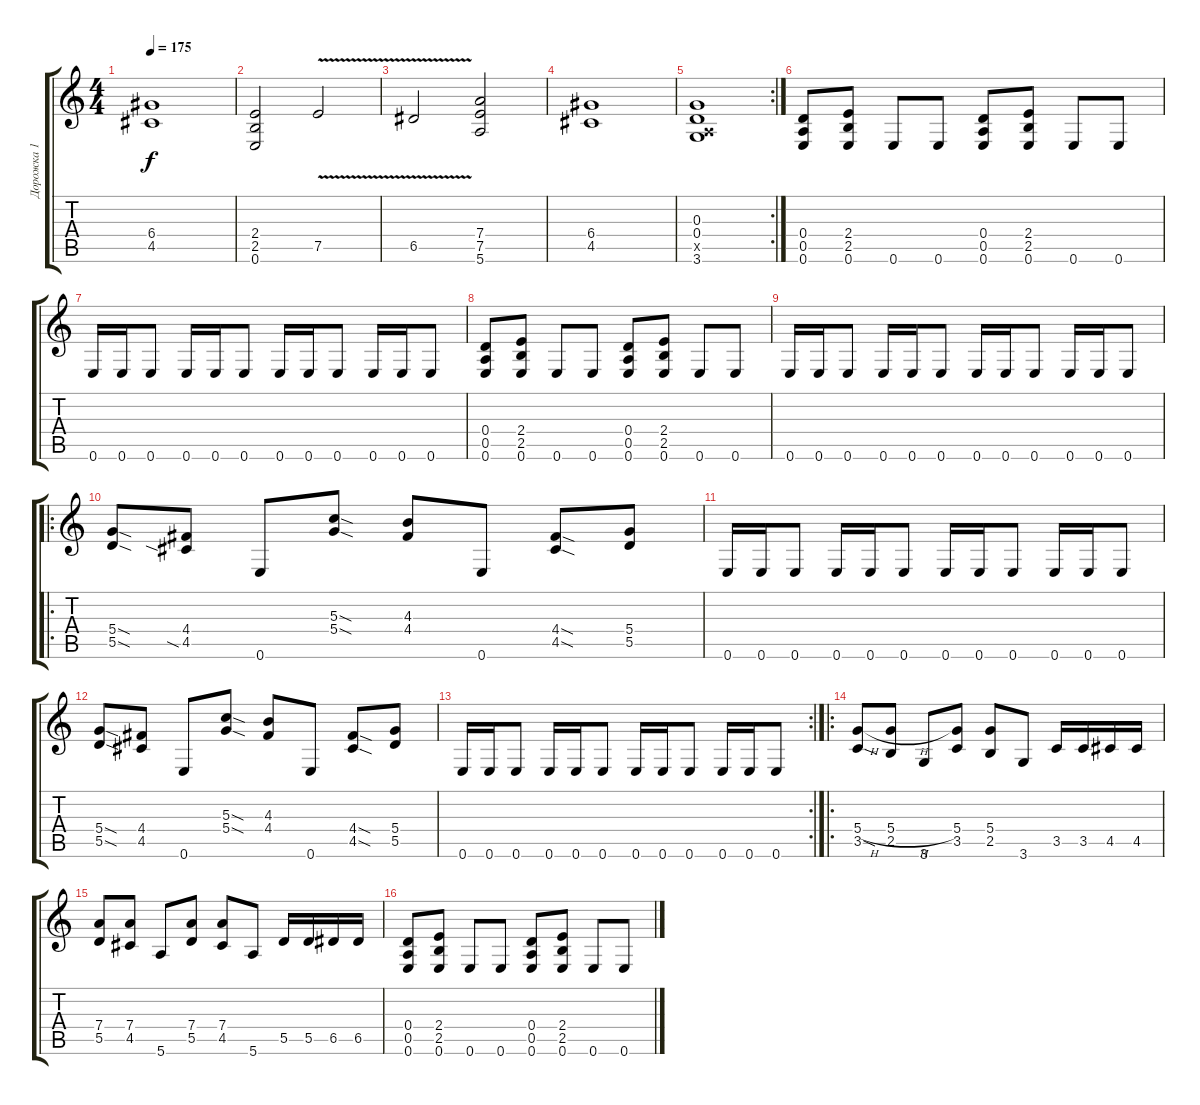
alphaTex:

\track ("Дорожка 1" "Дорожка 1") {instrument distortionguitar}
\staff {score tabs}
\tuning (E4 B3 G3 D3 A2 E2) {hide}
\ts (4 4)
\tempo 175
\clef g2
\ks c
(6.4 4.5).1{dy f} |
(2.4 2.5 0.6).2 7.5{v}.2 |
6.5{v}.2 (7.4 7.5 5.6).2 |
(6.4 4.5).1 |
\rc 2
(0.3 0.4 0.5{x} 3.6).1 |
(0.4 0.5 0.6).8 (2.4 2.5 0.6).8 0.6.8 0.6.8 (0.4 0.5 0.6).8 (2.4 2.5 0.6).8 0.6.8 0.6.8 |
0.6.16 0.6.16 0.6.8 0.6.16 0.6.16 0.6.8 0.6.16 0.6.16 0.6.8 0.6.16 0.6.16 0.6.8 |
(0.4 0.5 0.6).8 (2.4 2.5 0.6).8 0.6.8 0.6.8 (0.4 0.5 0.6).8 (2.4 2.5 0.6).8 0.6.8 0.6.8 |
0.6.16 0.6.16 0.6.8 0.6.16 0.6.16 0.6.8 0.6.16 0.6.16 0.6.8 0.6.16 0.6.16 0.6.8 |
\ro
(5.4{sod} 5.5{sod}).8 (4.4 4.5{sia}).8 0.6.8 (5.3{sod} 5.4{sod}).8 (4.3 4.4).8 0.6.8 (4.4{sod} 4.5{sod}).8 (5.4 5.5).8 |
0.6.16 0.6.16 0.6.8 0.6.16 0.6.16 0.6.8 0.6.16 0.6.16 0.6.8 0.6.16 0.6.16 0.6.8 |
(5.4{sod} 5.5{sod}).8 (4.4 4.5).8 0.6.8 (5.3{sod} 5.4{sod}).8 (4.3 4.4).8 0.6.8 (4.4{sod} 4.5{sod}).8 (5.4 5.5).8 |
\rc 2
0.6.16 0.6.16 0.6.8 0.6.16 0.6.16 0.6.8 0.6.16 0.6.16 0.6.8 0.6.16 0.6.16 0.6.8 |
\ro
(5.4{h} 3.5{sod}).8 (5.4{h} 2.5).8 3.6.8 (5.4 3.5).8 (5.4 2.5).8 3.6.8 3.5.16 3.5.16 4.5.16 4.5.16 |
(7.4 5.5).8 (7.4 4.5).8 5.6.8 (7.4 5.5).8 (7.4 4.5).8 5.6.8 5.5.16 5.5.16 6.5.16 6.5.16 |
(0.4 0.5 0.6).8 (2.4 2.5 0.6).8 0.6.8 0.6.8 (0.4 0.5 0.6).8 (2.4 2.5 0.6).8 0.6.8 0.6.8
